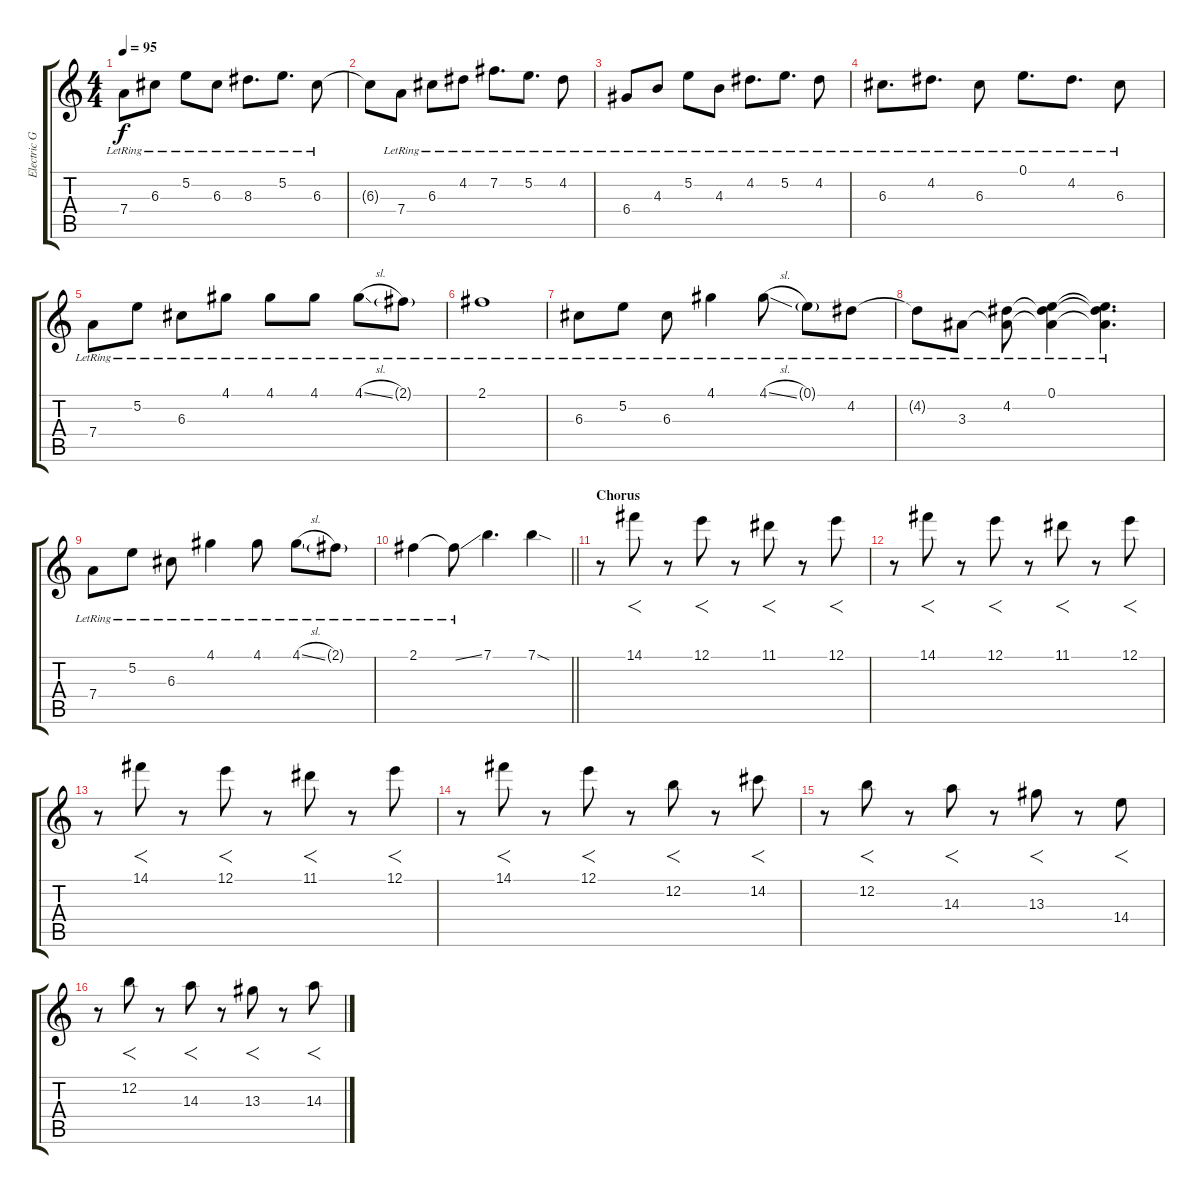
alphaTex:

\track ("Electric Guitar" "Electric G") {instrument overdrivenguitar}
\staff {score tabs}
\tuning (E4 B3 G3 D3 A2 E2) {hide}
\ts (4 4)
\tempo 95
\clef g2
\ks c
7.4{lr}.8{dy f} 6.3{lr}.8 5.2{lr}.8 6.3{lr}.8 8.3{lr}.8{d} 5.2{lr}.8{d} 6.3{lr}.8 |
6.3{t}.8 7.4{lr}.8 6.3{lr}.8 4.2{lr}.8 7.2{lr}.8{d} 5.2{lr}.8{d} 4.2{lr}.8 |
6.4{lr}.8 4.3{lr}.8 5.2{lr}.8 4.3{lr}.8 4.2{lr}.8{d} 5.2{lr}.8{d} 4.2{lr}.8 |
6.3{lr}.8{d} 4.2{lr}.8{d} 6.3{lr}.8 0.1{lr}.8{d} 4.2{lr}.8{d} 6.3{lr}.8 |
7.4{lr}.8 5.2{lr}.8 6.3{lr}.8 4.1{lr}.8 4.1{lr}.8 4.1{lr}.8 4.1{sl lr}.8 2.1{g lr}.8 |
2.1{lr}.1 |
6.3{lr}.8 5.2{lr}.8 6.3{lr}.8 4.1{lr}.4 4.1{sl lr}.8 0.1{g lr}.8 4.2{lr}.8 |
4.2{lr t}.8 3.3{lr}.8 (4.2{lr} 3.3{lr t}).8 (0.1{lr} 4.2{lr t} 3.3{lr t}).4 (0.1{t} 4.2{lr t} 3.3{lr t}).4{d} |
7.4{lr}.8 5.2{lr}.8 6.3{lr}.8 4.1{lr}.4 4.1{lr}.8 4.1{sl lr}.8 2.1{g lr}.8 |
\barLineRight lightlight
2.1{lr}.4 2.1{ss lr t}.8 7.1.4{d} 7.1{sod}.4 |
\section ("" "Chorus")
r.8{balance 12} 14.1.8{f} r.8 12.1.8{f} r.8 11.1.8{f} r.8 12.1.8{f} |
r.8{balance 4} 14.1.8{f} r.8 12.1.8{f} r.8 11.1.8{f} r.8 12.1.8{f balance 12} |
r.8 14.1.8{f} r.8 12.1.8{f} r.8 11.1.8{f} r.8 12.1.8{f balance 4} |
r.8 14.1.8{f} r.8 12.1.8{f} r.8 12.2.8{f} r.8 14.2.8{f balance 12} |
r.8 12.2.8{f} r.8 14.3.8{f} r.8 13.3.8{f} r.8 14.4.8{f} |
r.8{balance 4} 12.2.8{f} r.8 14.3.8{f} r.8 13.3.8{f} r.8 14.3.8{f}
